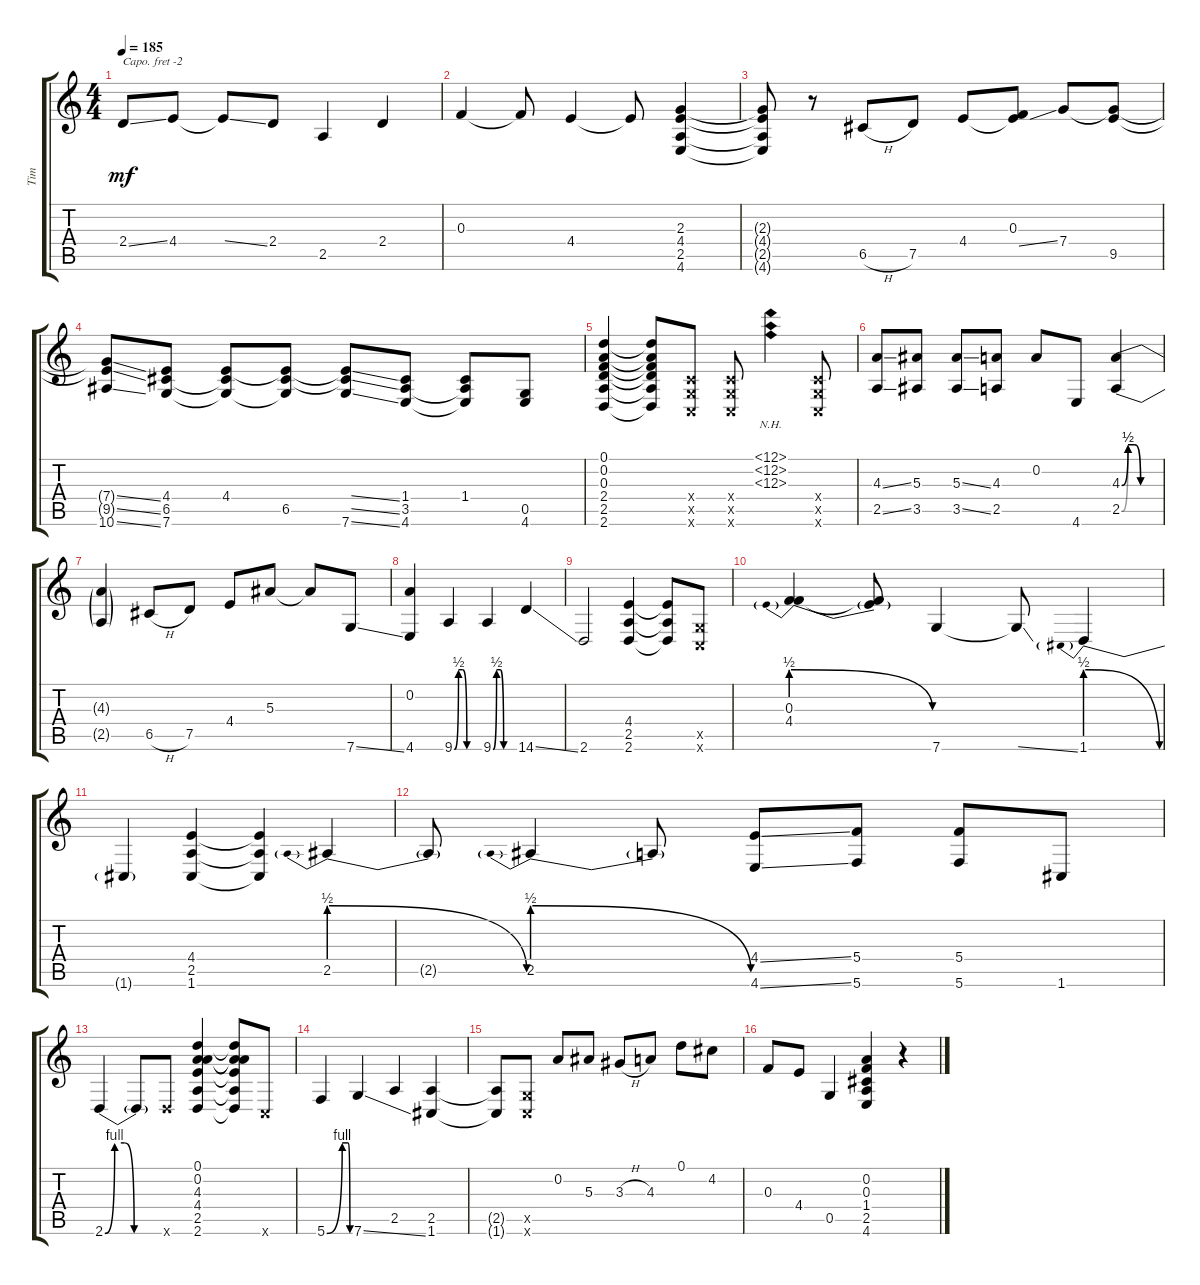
\track ("Tim" "Tim") {instrument overdrivenguitar}
\staff {score tabs}
\capo -2
\tuning (E4 B3 G3 D3 A2 D2) {hide}
\ts (4 4)
\tempo 185
\clef g2
\ks c
2.4{ss}.8{dy mf} 4.4.8 4.4{ss t}.8 2.4.8 2.5.4 2.4.4 |
0.3.4 0.3{t}.8 4.4.4 4.4{t}.8 (2.3 4.4 2.5 4.6).4 |
(2.3{t} 4.4{t} 2.5{t} 4.6{t}).8 r.8 6.5{h}.8 7.5.8 4.4.8 (0.3 4.4{ss t}).8 7.4.8 (7.4{t} 9.5).8 |
(7.4{ss t} 9.5{ss t} 10.6{ss}).8 (4.4 6.5 7.6).8 (4.4 6.5{t} 7.6{t}).8 (4.4{t} 6.5 7.6{t}).8 (4.4{ss t} 6.5{ss t} 7.6{ss}).8 (1.4 3.5 4.6).8 (1.4 3.5{t} 4.6{t}).8 (0.5 4.6).8 |
(0.1 0.2 0.3 2.4 2.5 2.6).4 (0.1{t} 0.2{t} 0.3{t} 2.4{t} 2.5{t} 2.6{t}).8 (0.4{x} 0.5{x} 0.6{x}).8 (0.4{x} 0.5{x} 0.6{x}).8 (12.1{nh} 12.2{nh} 12.3{nh}).4 (0.4{x} 0.5{x} 0.6{x}).8 |
(4.3{ss} 2.5{ss}).8 (5.3 3.5).8 (5.3{ss} 3.5{ss}).8 (4.3 2.5).8 0.2.8 4.6.8 (4.3{be (custom 0 0 10 2 20 2 30 0 60 0)} 2.5{be (custom 0 0 10 2 20 2 30 0 60 0)}).4 |
(4.3{t} 2.5{t}).4 6.5{h}.8 7.5.8 4.4.8 5.3.8 5.3{t}.8 7.6{ss}.8 |
(0.2 4.6).4 9.6{be (custom 0 0 10 2 20 2 30 0 60 0)}.4 9.6{be (custom 0 0 10 2 20 2 30 0 60 0)}.4 14.6{ss}.4 |
2.6.2 (4.4 2.5 2.6).4 (4.4{t} 2.5{t} 2.6{t}).8 (0.5{x} 0.6{x}).8 |
(0.3 4.4{be (prebendrelease 0 2 60 0)}).4 (0.3{t} 4.4{t}).8 7.6.4 7.6{ss t}.8 1.6{be (prebendrelease 0 2 60 0)}.4 |
1.6{t}.4 (4.4 2.5 1.6).4 (4.4{t} 2.5{t} 1.6{t}).4 2.5{be (prebendrelease 0 2 60 0)}.4 |
2.5{t}.8 2.5{be (prebendrelease 0 2 60 0)}.4 2.5{t}.8 (4.4{ss} 4.6{ss}).8 (5.4 5.6).8 (5.4 5.6).8 1.6.8 |
2.6{be (custom 0 0 10 4 20 4 30 0 60 0)}.4 2.6{t}.8 2.6{x}.8 (0.1 0.2 4.3 4.4 2.5 2.6).4 (0.1{t} 0.2{t} 4.3{t} 4.4{t} 2.5{t} 2.6{t}).8 0.6{x}.8 |
5.6{be (custom 0 0 40 4 55 4 60 0 60 0)}.4 7.6{ss}.4 2.5.4 (2.5 1.6).4 |
(2.5{t} 1.6{t}).8 (0.5{x} 0.6{x}).8 0.2.8 5.3.8 3.3{h}.8 4.3.8 0.1.8 4.2.8 |
0.3.8 4.4.8 0.5.4 (0.2 0.3 1.4 2.5 4.6).4 r.4
